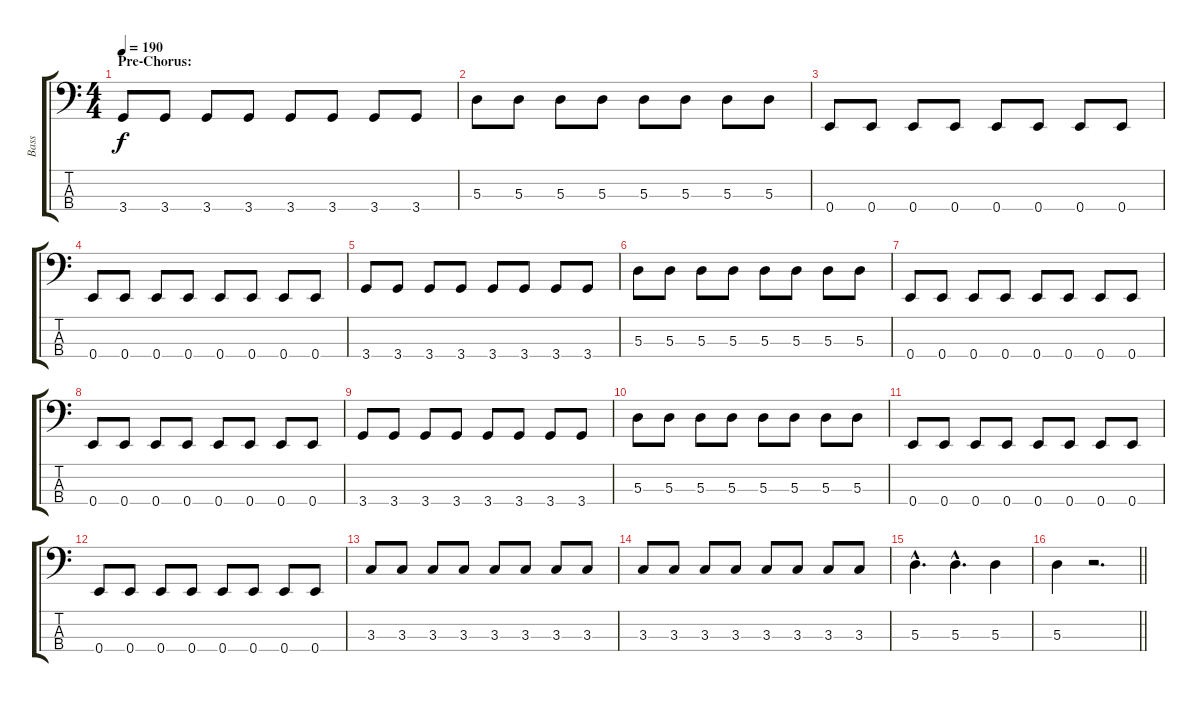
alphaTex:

\track ("Bass" "Bass") {instrument electricbassfinger}
\staff {score tabs}
\tuning (G2 D2 A1 E1) {hide}
\ts (4 4)
\section ("" "Pre-Chorus:")
\tempo 190
\clef f4
\ks c
3.4.8{dy f} 3.4.8 3.4.8 3.4.8 3.4.8 3.4.8 3.4.8 3.4.8 |
5.3.8 5.3.8 5.3.8 5.3.8 5.3.8 5.3.8 5.3.8 5.3.8 |
0.4.8 0.4.8 0.4.8 0.4.8 0.4.8 0.4.8 0.4.8 0.4.8 |
0.4.8 0.4.8 0.4.8 0.4.8 0.4.8 0.4.8 0.4.8 0.4.8 |
3.4.8 3.4.8 3.4.8 3.4.8 3.4.8 3.4.8 3.4.8 3.4.8 |
5.3.8 5.3.8 5.3.8 5.3.8 5.3.8 5.3.8 5.3.8 5.3.8 |
0.4.8 0.4.8 0.4.8 0.4.8 0.4.8 0.4.8 0.4.8 0.4.8 |
0.4.8 0.4.8 0.4.8 0.4.8 0.4.8 0.4.8 0.4.8 0.4.8 |
3.4.8 3.4.8 3.4.8 3.4.8 3.4.8 3.4.8 3.4.8 3.4.8 |
5.3.8 5.3.8 5.3.8 5.3.8 5.3.8 5.3.8 5.3.8 5.3.8 |
0.4.8 0.4.8 0.4.8 0.4.8 0.4.8 0.4.8 0.4.8 0.4.8 |
0.4.8 0.4.8 0.4.8 0.4.8 0.4.8 0.4.8 0.4.8 0.4.8 |
3.3.8 3.3.8 3.3.8 3.3.8 3.3.8 3.3.8 3.3.8 3.3.8 |
3.3.8 3.3.8 3.3.8 3.3.8 3.3.8 3.3.8 3.3.8 3.3.8 |
5.3{hac}.4{d} 5.3{hac}.4{d} 5.3.4 |
\barLineRight lightlight
5.3.4 r.2{d}
